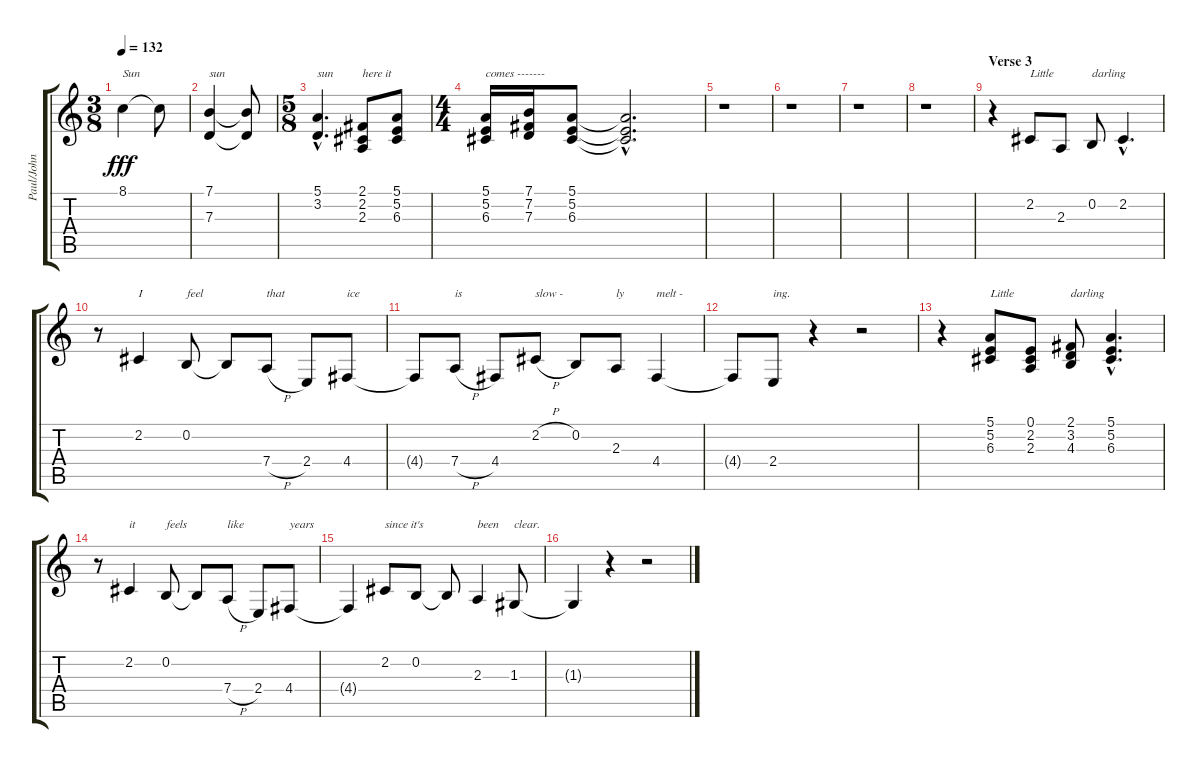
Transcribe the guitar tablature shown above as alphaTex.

\track ("Paul/John" "Paul/John") {instrument tenorsax}
\staff {score tabs}
\tuning (E4 B3 G3 D3 A2 E2) {hide}
\ts (3 8)
\tempo 132
\clef g2
\ks c
8.1.4{txt "Sun" dy fff} 8.1{t}.8 |
(7.1 7.3).4{txt "sun"} (7.1{t} 7.3{t}).8 |
\ts (5 8)
(5.1{hac} 3.2{hac}).4{d txt "sun"} (2.1 2.2 2.3).8{txt "here it"} (5.1 5.2 6.3).8 |
\ts (4 4)
(5.1 5.2 6.3).16{txt "comes -------"} (7.1 7.2 7.3).16 (5.1 5.2 6.3).8 (5.1{hac t} 5.2{hac t} 6.3{hac t}).2{d} |
r.1 |
r.1 |
r.1 |
r.1 |
\section ("" "Verse 3")
r.4 2.2.8{txt "Little"} 2.3.8 0.2.8{txt "darling"} 2.2{hac}.4{d} |
r.8 2.2.4{txt "I"} 0.2.8{txt "feel"} 0.2{t}.8 7.4{h}.8{txt "that"} 2.4.8{txt " "} 4.4.8{txt "ice"} |
4.4{t}.8 7.4{h}.8{txt "is"} 4.4.8 2.2{h}.8{txt "slow -"} 0.2.8 2.3.8{txt "ly"} 4.4.4{txt "melt -"} |
4.4{t}.8 2.4.8{txt "ing."} r.4 r.2 |
r.4 (5.1 5.2 6.3).8{txt "Little"} (0.1 2.2 2.3).8 (2.1 3.2 4.3).8{txt "darling"} (5.1{hac} 5.2{hac} 6.3{hac}).4{d} |
r.8 2.2.4{txt "it"} 0.2.8{txt "feels"} 0.2{t}.8 7.4{h}.8{txt "like"} 2.4.8 4.4.8{txt "years"} |
4.4{t}.4 2.2.8{txt "since it's"} 0.2.8 0.2{t}.8 2.3.4{txt "been"} 1.3.8{txt "clear."} |
1.3{t}.4 r.4 r.2
